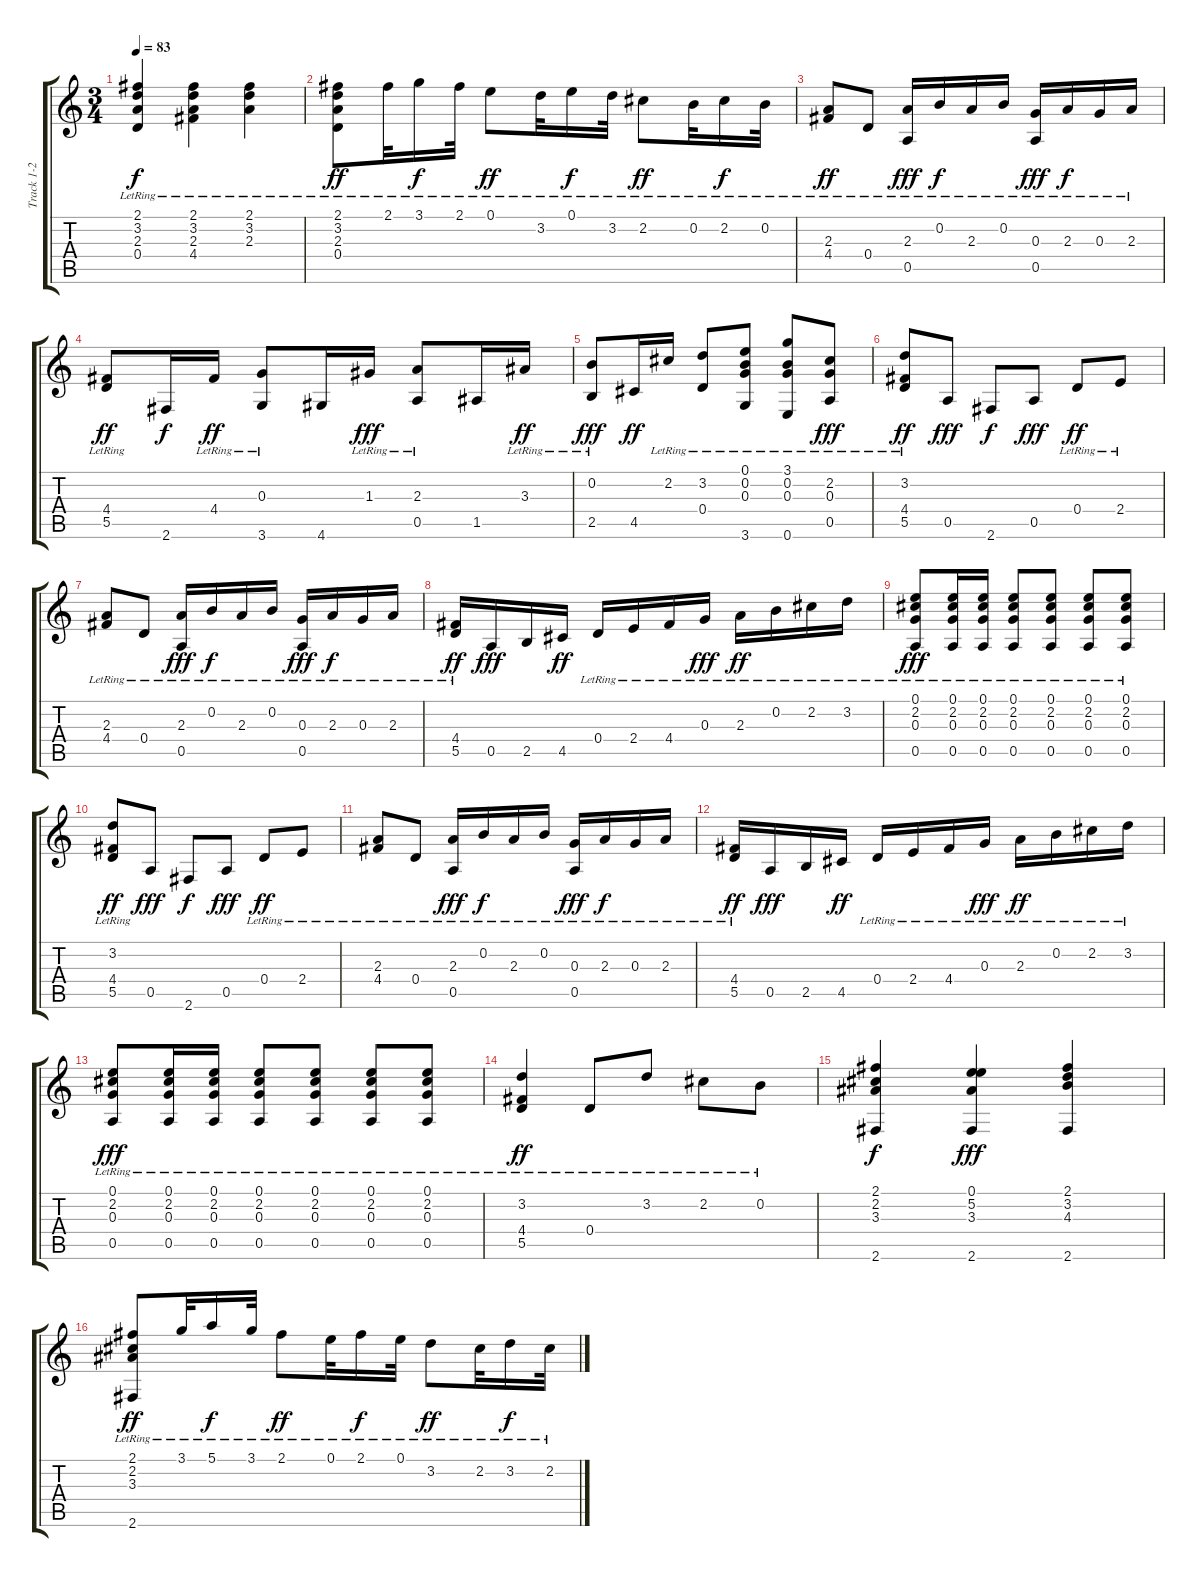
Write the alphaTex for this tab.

\track ("Track 1-2" "Track 1-2") {instrument acousticguitarnylon}
\staff {score tabs}
\tuning (E4 B3 G3 D3 A2 E2) {hide}
\ts (3 4)
\tempo 83
\clef g2
\ks c
(2.1{lr} 3.2{lr} 2.3{lr} 0.4{lr}).4{dy f instrument acousticguitarnylon} (2.1{lr} 3.2{lr} 2.3{lr} 4.4{lr}).4 (2.1{lr} 3.2{lr} 2.3{lr}).4 |
(2.1{lr} 3.2{lr} 2.3{lr} 0.4{lr}).8{dy ff} 2.1{lr}.32 3.1{lr}.16{dy f} 2.1{lr}.32 0.1{lr}.8{dy ff} 3.2{lr}.32 0.1{lr}.16{dy f} 3.2{lr}.32 2.2{lr}.8{dy ff} 0.2{lr}.32 2.2{lr}.16{dy f} 0.2{lr}.32 |
(2.3{lr} 4.4{lr}).8{dy ff} 0.4{lr}.8 (2.3{lr} 0.5).16{dy fff} 0.2{lr}.16{dy f} 2.3{lr}.16 0.2{lr}.16 (0.3{lr} 0.5).16{dy fff} 2.3{lr}.16{dy f} 0.3{lr}.16 2.3{lr}.16 |
(4.4{lr} 5.5).8{dy ff} 2.6.16{dy f} 4.4{lr}.16{dy ff} (0.3{lr} 3.6).8 4.6.16 1.3{lr}.16{dy fff} (2.3{lr} 0.5).8 1.5.16 3.3{lr}.16{dy ff} |
(0.2{lr} 2.5).8{dy fff} 4.5.16{dy ff} 2.2{lr}.16 (3.2{lr} 0.4{lr}).8 (0.1{lr} 0.2{lr} 0.3{lr} 3.6).8 (3.1{lr} 0.2{lr} 0.3{lr} 0.6).8 (2.2{lr} 0.3{lr} 0.5).8{dy fff} |
(3.2{lr} 4.4{lr} 5.5).8{dy ff} 0.5.8{dy fff} 2.6.8{dy f} 0.5.8{dy fff} 0.4{lr}.8{dy ff} 2.4{lr}.8 |
(2.3{lr} 4.4{lr}).8 0.4{lr}.8 (2.3{lr} 0.5).16{dy fff} 0.2{lr}.16{dy f} 2.3{lr}.16 0.2{lr}.16 (0.3{lr} 0.5).16{dy fff} 2.3{lr}.16{dy f} 0.3{lr}.16 2.3{lr}.16 |
(4.4{lr} 5.5).16{dy ff} 0.5.16{dy fff} 2.5.16 4.5.16{dy ff} 0.4{lr}.16 2.4{lr}.16 4.4{lr}.16 0.3{lr}.16{dy fff} 2.3{lr}.16{dy ff} 0.2{lr}.16 2.2{lr}.16 3.2{lr}.16 |
(0.1{lr} 2.2{lr} 0.3{lr} 0.5).8{dy fff} (0.1{lr} 2.2{lr} 0.3{lr} 0.5).16 (0.1{lr} 2.2{lr} 0.3{lr} 0.5).16 (0.1{lr} 2.2{lr} 0.3{lr} 0.5).8 (0.1{lr} 2.2{lr} 0.3{lr} 0.5).8 (0.1{lr} 2.2{lr} 0.3{lr} 0.5).8 (0.1{lr} 2.2{lr} 0.3{lr} 0.5).8 |
(3.2{lr} 4.4{lr} 5.5).8{dy ff} 0.5.8{dy fff} 2.6.8{dy f} 0.5.8{dy fff} 0.4{lr}.8{dy ff} 2.4{lr}.8 |
(2.3{lr} 4.4{lr}).8 0.4{lr}.8 (2.3{lr} 0.5).16{dy fff} 0.2{lr}.16{dy f} 2.3{lr}.16 0.2{lr}.16 (0.3{lr} 0.5).16{dy fff} 2.3{lr}.16{dy f} 0.3{lr}.16 2.3{lr}.16 |
(4.4{lr} 5.5).16{dy ff} 0.5.16{dy fff} 2.5.16 4.5.16{dy ff} 0.4{lr}.16 2.4{lr}.16 4.4{lr}.16 0.3{lr}.16{dy fff} 2.3{lr}.16{dy ff} 0.2{lr}.16 2.2{lr}.16 3.2{lr}.16 |
(0.1{lr} 2.2{lr} 0.3{lr} 0.5).8{dy fff} (0.1{lr} 2.2{lr} 0.3{lr} 0.5).16 (0.1{lr} 2.2{lr} 0.3{lr} 0.5).16 (0.1{lr} 2.2{lr} 0.3{lr} 0.5).8 (0.1{lr} 2.2{lr} 0.3{lr} 0.5).8 (0.1{lr} 2.2{lr} 0.3{lr} 0.5).8 (0.1{lr} 2.2{lr} 0.3{lr} 0.5).8 |
(3.2{lr} 4.4{lr} 5.5).4{dy ff} 0.4{lr}.8 3.2{lr}.8 2.2{lr}.8 0.2{lr}.8 |
(2.1 2.2 3.3 2.6).4{dy f} (0.1 5.2 3.3 2.6).4{dy fff} (2.1 3.2 4.3 2.6).4 |
(2.1{lr} 2.2{lr} 3.3{lr} 2.6).8{dy ff} 3.1{lr}.32 5.1{lr}.16{dy f} 3.1{lr}.32 2.1{lr}.8{dy ff} 0.1{lr}.32 2.1{lr}.16{dy f} 0.1{lr}.32 3.2{lr}.8{dy ff} 2.2{lr}.32 3.2{lr}.16{dy f} 2.2{lr}.32
